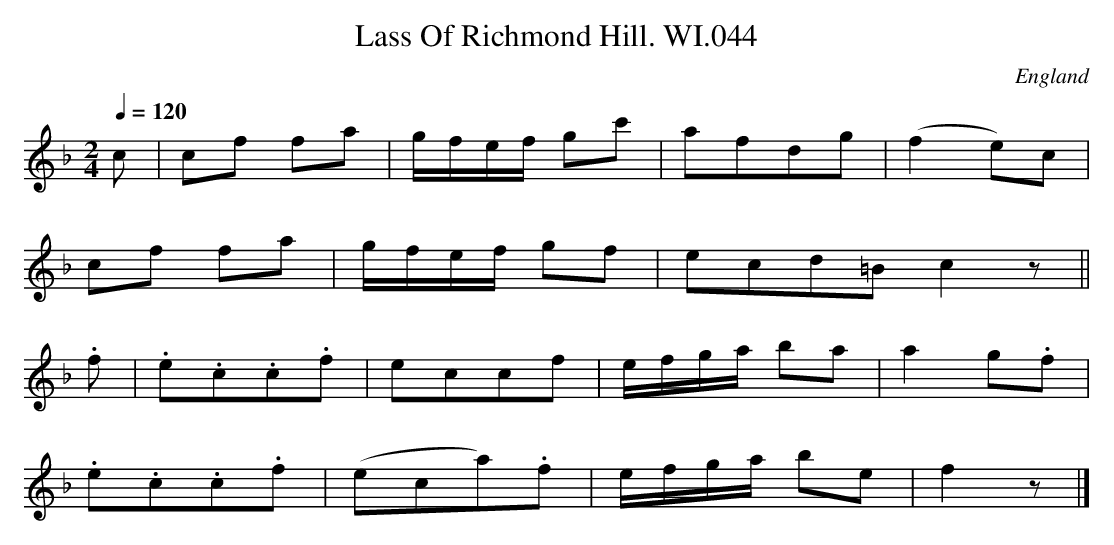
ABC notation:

X:1
T:Lass Of Richmond Hill. WI.044
L:1/8
M:2/4
O:England
Q:1/4=120
K:F
c|cf fa|g/f/e/f/ gc'|afdg|(f2 e)c|!
cf fa|g/f/e/f/ gf|ecd=B c2z||!
.f|.e.c.c.f|eccf|e/f/g/a/ ba|a2g.f|!
.e.c.c.f|(eca).f|e/f/g/a/ be|f2z|]
